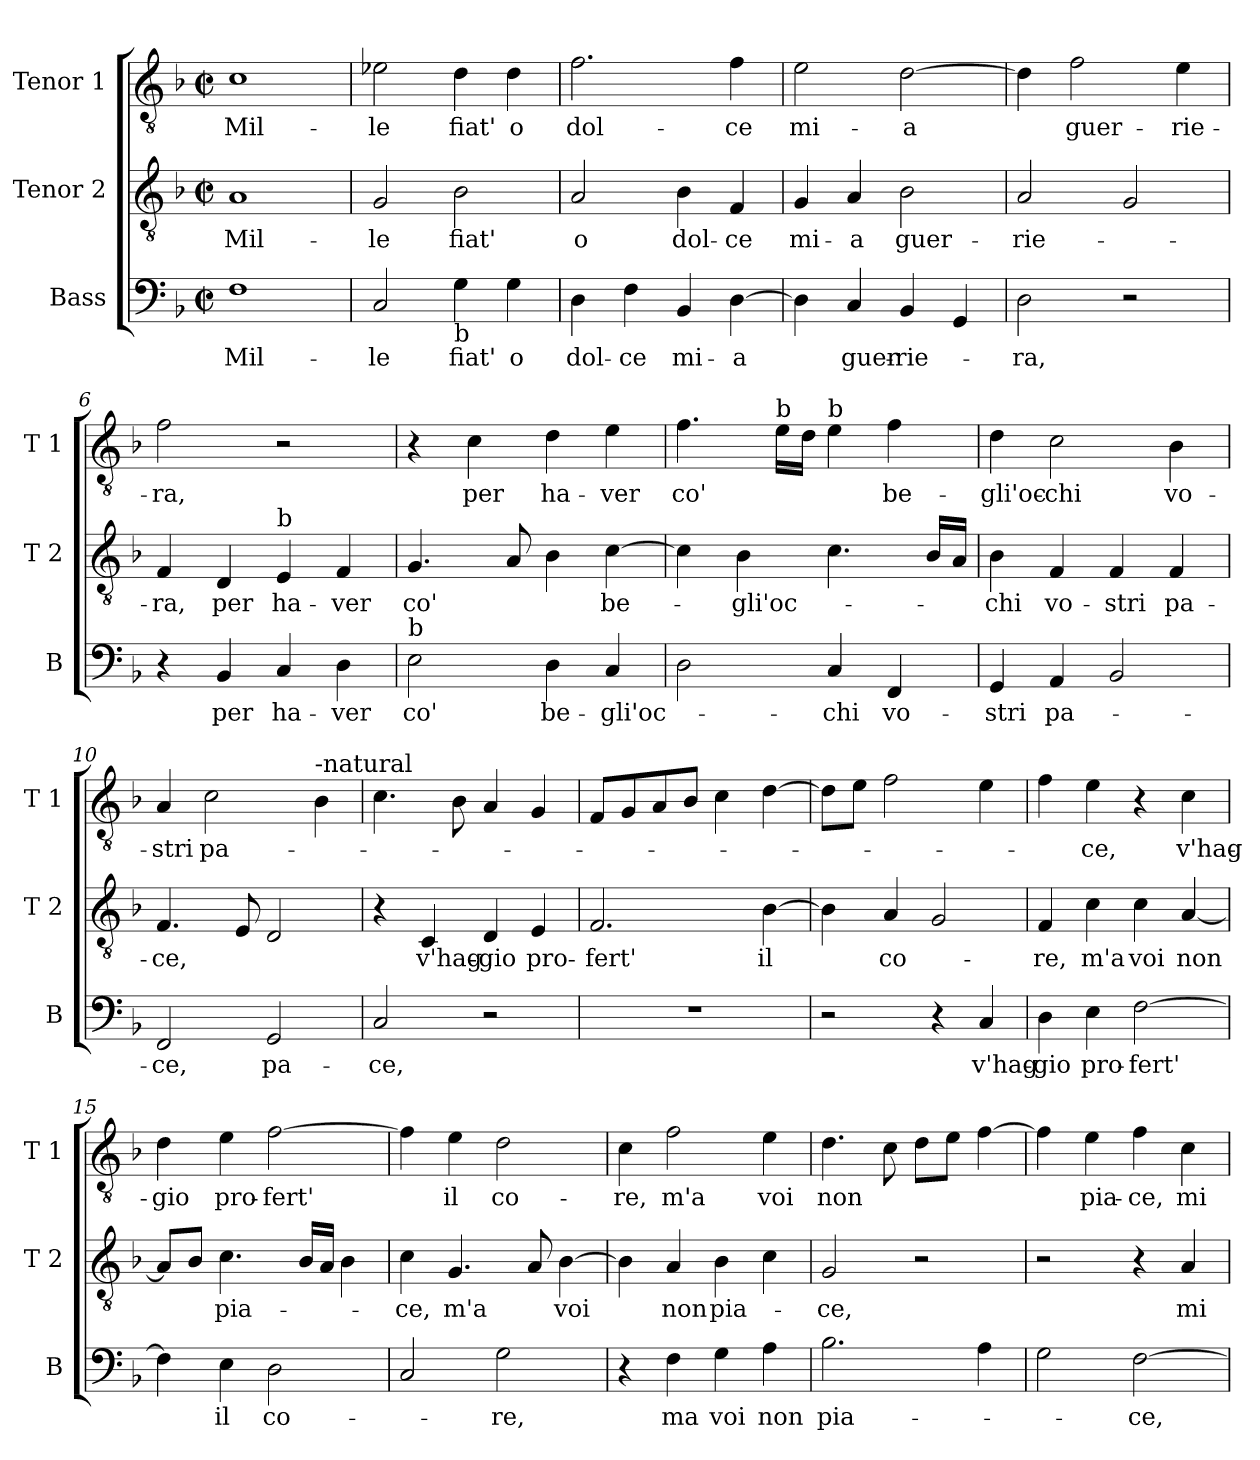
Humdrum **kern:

**kern	**text	**kern	**text	**kern	**text
*part3	*part3	*part2	*part2	*part1	*part1
*staff3	*staff3	*staff2	*staff2	*staff1	*staff1
*I"Bass	*	*I"Tenor 2	*	*I"Tenor 1	*
*I'B	*	*I'T 2	*	*I'T 1	*
*clefF4	*	*clefGv2	*	*clefGv2	*
*k[b-]	*	*k[b-]	*	*k[b-]	*
*F:	*	*F:	*	*F:	*
*M2/2	*	*M2/2	*	*M2/2	*
*met(c|)	*	*met(c|)	*	*met(c|)	*
=1	=1	=1	=1	=1	=1
!	!LO:LY:b	!	!LO:LY:b	!	!LO:LY:b
1F	Mil-	1A	Mil-	1c	Mil-
=2	=2	=2	=2	=2	=2
!	!LO:LY:b	!	!LO:LY:b	!	!LO:LY:b
2C/	-le	2G/	-le	2e-X\	-le
!LO:TX:b:t=b	!	!	!	!	!
!	!LO:LY:b	!	!LO:LY:b	!	!LO:LY:b
4G\	fiat'	2B-\	fiat'	4d\	fiat'
!	!LO:LY:b	!	!	!	!LO:LY:b
4G\	o	.	.	4d\	o
=3	=3	=3	=3	=3	=3
!	!LO:LY:b	!	!LO:LY:b	!	!LO:LY:b
4D\	dol-	2A/	o	2.f\	dol-
!	!LO:LY:b	!	!	!	!
4F\	-ce	.	.	.	.
!	!LO:LY:b	!	!LO:LY:b	!	!
4BB-/	mi-	4B-\	dol-	.	.
!	!LO:LY:b	!	!LO:LY:b	!	!LO:LY:b
[4D\	-a	4F/	-ce	4f\	-ce
=4	=4	=4	=4	=4	=4
!	!	!	!LO:LY:b	!	!LO:LY:b
4D\]	.	4G/	mi-	2e\	mi-
!	!LO:LY:b	!	!LO:LY:b	!	!
4C/	guer-	4A/	-a	.	.
!	!LO:LY:b	!	!LO:LY:b	!	!LO:LY:b
4BB-/	-rie-	2B-\	guer-	[2d\	-a
4GG/	.	.	.	.	.
=5	=5	=5	=5	=5	=5
!	!LO:LY:b	!	!LO:LY:b	!	!
2D\	-ra,	2A/	-rie-	4d\]	.
!	!	!	!	!	!LO:LY:b
.	.	.	.	2f\	guer-
2r	.	2G/	.	.	.
!	!	!	!	!	!LO:LY:b
.	.	.	.	4e\	-rie-
!!LO:LB:g=z
=6	=6	=6	=6	=6	=6
!	!	!	!LO:LY:b	!	!LO:LY:b
4r	.	4F/	-ra,	2f\	-ra,
!	!LO:LY:b	!	!LO:LY:b	!	!
4BB-/	per	4D/	per	.	.
!	!	!LO:TX:a:t=b	!	!	!
!	!LO:LY:b	!	!LO:LY:b	!	!
4C/	ha-	4E/	ha-	2r	.
!	!LO:LY:b	!	!LO:LY:b	!	!
4D\	-ver	4F/	-ver	.	.
=7	=7	=7	=7	=7	=7
!LO:TX:a:t=b	!	!	!	!	!
!	!LO:LY:b	!	!LO:LY:b	!	!
2E\	co'	4.G/	co'	4r	.
!	!	!	!	!	!LO:LY:b
.	.	.	.	4c\	per
.	.	8A/	.	.	.
!	!LO:LY:b	!	!	!	!LO:LY:b
4D\	be-	4B-\	.	4d\	ha-
!	!LO:LY:b	!	!LO:LY:b	!	!LO:LY:b
4C/	-gli'oc-	[4c\	be-	4e\	-ver
=8	=8	=8	=8	=8	=8
!	!	!	!	!	!LO:LY:b
2D\	.	4c\]	.	4.f\	co'
!	!	!	!LO:LY:b	!	!
.	.	4B-\	-gli'oc-	.	.
!	!	!	!	!LO:TX:a:t=b	!
.	.	.	.	16e\LL	.
.	.	.	.	16d\JJ	.
!	!	!	!	!LO:TX:a:t=b	!
!	!LO:LY:b	!	!	!	!
4C/	-chi	4.c\	.	4e\	.
!	!LO:LY:b	!	!	!	!LO:LY:b
4FF/	vo-	.	.	4f\	be-
.	.	16B-/LL	.	.	.
.	.	16A/JJ	.	.	.
=9	=9	=9	=9	=9	=9
!	!LO:LY:b	!	!LO:LY:b	!	!LO:LY:b
4GG/	-stri	4B-\	-chi	4d\	-gli'oc-
!	!LO:LY:b	!	!LO:LY:b	!	!LO:LY:b
4AA/	pa-	4F/	vo-	2c\	-chi
!	!	!	!LO:LY:b	!	!
2BB-/	.	4F/	-stri	.	.
!	!	!	!LO:LY:b	!	!LO:LY:b
.	.	4F/	pa-	4B-\	vo-
=10	=10	=10	=10	=10	=10
!	!LO:LY:b	!	!LO:LY:b	!	!LO:LY:b
2FF/	-ce,	4.F/	-ce,	4A/	-stri
!	!	!	!	!	!LO:LY:b
.	.	.	.	2c\	pa-
.	.	8E/	.	.	.
!	!LO:LY:b	!	!	!	!
2GG/	pa-	2D/	.	.	.
!	!	!	!	!LO:TX:a:t=-natural	!
.	.	.	.	4B-\	.
!!LO:LB:g=z
=11	=11	=11	=11	=11	=11
!	!LO:LY:b	!	!	!	!
2C/	-ce,	4r	.	4.c\	.
!	!	!	!LO:LY:b	!	!
.	.	4C/	v'hag-	.	.
.	.	.	.	8B-\	.
!	!	!	!LO:LY:b	!	!
2r	.	4D/	-gio	4A/	.
!	!	!	!LO:LY:b	!	!
.	.	4E/	pro-	4G/	.
=12	=12	=12	=12	=12	=12
!	!	!	!LO:LY:b	!	!
1r	.	2.F/	-fert'	8F/L	.
.	.	.	.	8G/	.
.	.	.	.	8A/	.
.	.	.	.	8B-/J	.
.	.	.	.	4c\	.
!	!	!	!LO:LY:b	!	!
.	.	[4B-\	il	[4d\	.
=13	=13	=13	=13	=13	=13
2r	.	4B-\]	.	8d\L]	.
.	.	.	.	8e\J	.
!	!	!	!LO:LY:b	!	!
.	.	4A/	co-	2f\	.
4r	.	2G/	.	.	.
!	!LO:LY:b	!	!	!	!
4C/	v'hag-	.	.	4e\	.
=14	=14	=14	=14	=14	=14
!	!LO:LY:b	!	!LO:LY:b	!	!
4D\	-gio	4F/	-re,	4f\	.
!	!LO:LY:b	!	!LO:LY:b	!	!LO:LY:b
4E\	pro-	4c\	m'a	4e\	-ce,
!	!LO:LY:b	!	!LO:LY:b	!	!
[2F\	-fert'	4c\	voi	4r	.
!	!	!	!LO:LY:b	!	!LO:LY:b
.	.	[4A/	non	4c\	v'hag-
=15	=15	=15	=15	=15	=15
!	!	!	!	!	!LO:LY:b
4F\]	.	8A/L]	.	4d\	-gio
.	.	8B-/J	.	.	.
!	!LO:LY:b	!	!LO:LY:b	!	!LO:LY:b
4E\	il	4.c\	pia-	4e\	pro-
!	!LO:LY:b	!	!	!	!LO:LY:b
2D\	co-	.	.	[2f\	-fert'
.	.	16B-/LL	.	.	.
.	.	16A/JJ	.	.	.
.	.	4B-\	.	.	.
!!LO:PB:g=z
=16	=16	=16	=16	=16	=16
!	!	!	!LO:LY:b	!	!
2C/	.	4c\	-ce,	4f\]	.
!	!	!	!LO:LY:b	!	!LO:LY:b
.	.	4.G/	m'a	4e\	il
!	!LO:LY:b	!	!	!	!LO:LY:b
2G\	-re,	.	.	2d\	co-
.	.	8A/	.	.	.
!	!	!	!LO:LY:b	!	!
.	.	[4B-\	voi	.	.
=17	=17	=17	=17	=17	=17
!	!	!	!	!	!LO:LY:b
4r	.	4B-\]	.	4c\	-re,
!	!LO:LY:b	!	!LO:LY:b	!	!LO:LY:b
4F\	ma	4A/	non	2f\	m'a
!	!LO:LY:b	!	!LO:LY:b	!	!
4G\	voi	4B-\	pia-	.	.
!	!LO:LY:b	!	!	!	!LO:LY:b
4A\	non	4c\	.	4e\	voi
=18	=18	=18	=18	=18	=18
!	!LO:LY:b	!	!LO:LY:b	!	!LO:LY:b
2.B-\	pia-	2G/	-ce,	4.d\	non
.	.	.	.	8c\	.
.	.	2r	.	8d\L	.
.	.	.	.	8e\J	.
4A\	.	.	.	[4f\	.
=19	=19	=19	=19	=19	=19
2G\	.	2r	.	4f\]	.
!	!	!	!	!	!LO:LY:b
.	.	.	.	4e\	pia-
!	!LO:LY:b	!	!	!	!LO:LY:b
[2F\	-ce,	4r	.	4f\	-ce,
!	!	!	!LO:LY:b	!	!LO:LY:b
.	.	4A/	mi-	4c\	mi-
=	=	=	=	=	=
*-	*-	*-	*-	*-	*-
